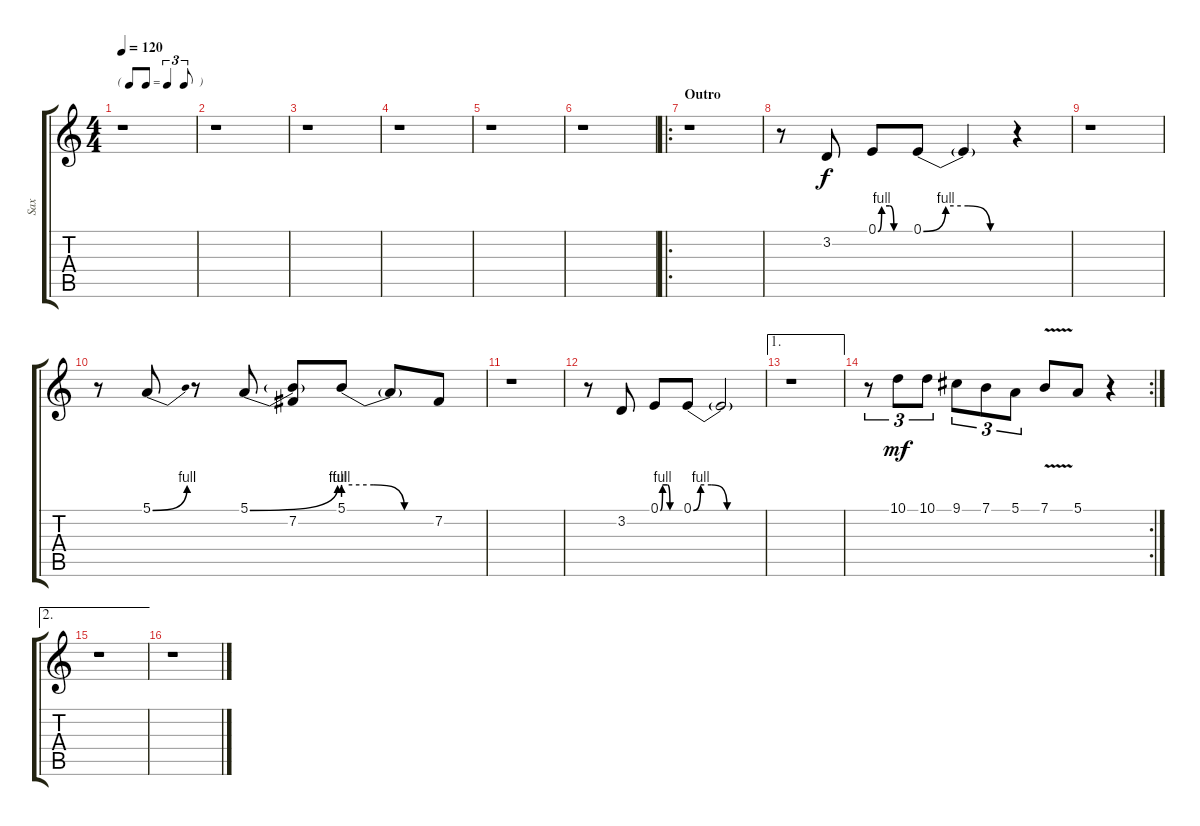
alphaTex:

\track ("Sax" "Sax") {instrument altosax}
\staff {score tabs}
\tuning (E4 B3 G3 D3 A2 E2) {hide}
\ts (4 4)
\tf triplet8th
\tempo 120
\clef g2
\ks c
r.1{dy f} |
r.1 |
r.1 |
r.1 |
r.1 |
r.1 |
\ro
\section ("" "Outro")
r.1 |
r.8 3.2.8 0.1{be (custom 0 0 7 4 22 4 30 0 60 0)}.8 0.1{be (custom 0 0 15 4 30 4 45 0 60 0)}.8 0.1{t}.4 r.4 |
r.1 |
r.8 5.1{be (bend 0 0 60 4)}.8 r.8 5.1{be (bend 0 0 60 4)}.8 (5.1{t} 7.2).8 5.1{be (custom 0 4 20 4 40 0 60 0)}.8 5.1{t}.8 7.2.8 |
r.1 |
r.8 3.2.8 0.1{be (custom 0 0 7 4 22 4 30 0 60 0)}.8 0.1{be (custom 0 0 6 4 15 4 28 0 45 0 60 0)}.8 0.1{t}.2 |
\ae 1
r.1 |
\rc 2
r.8{tu (3 2)} 10.1.8{tu (3 2) dy mf} 10.1.8{tu (3 2)} 9.1.8{tu (3 2)} 7.1.8{tu (3 2)} 5.1.8{tu (3 2)} 7.1{v}.8 5.1.8 r.4 |
\ae 2
r.1 |
r.1
